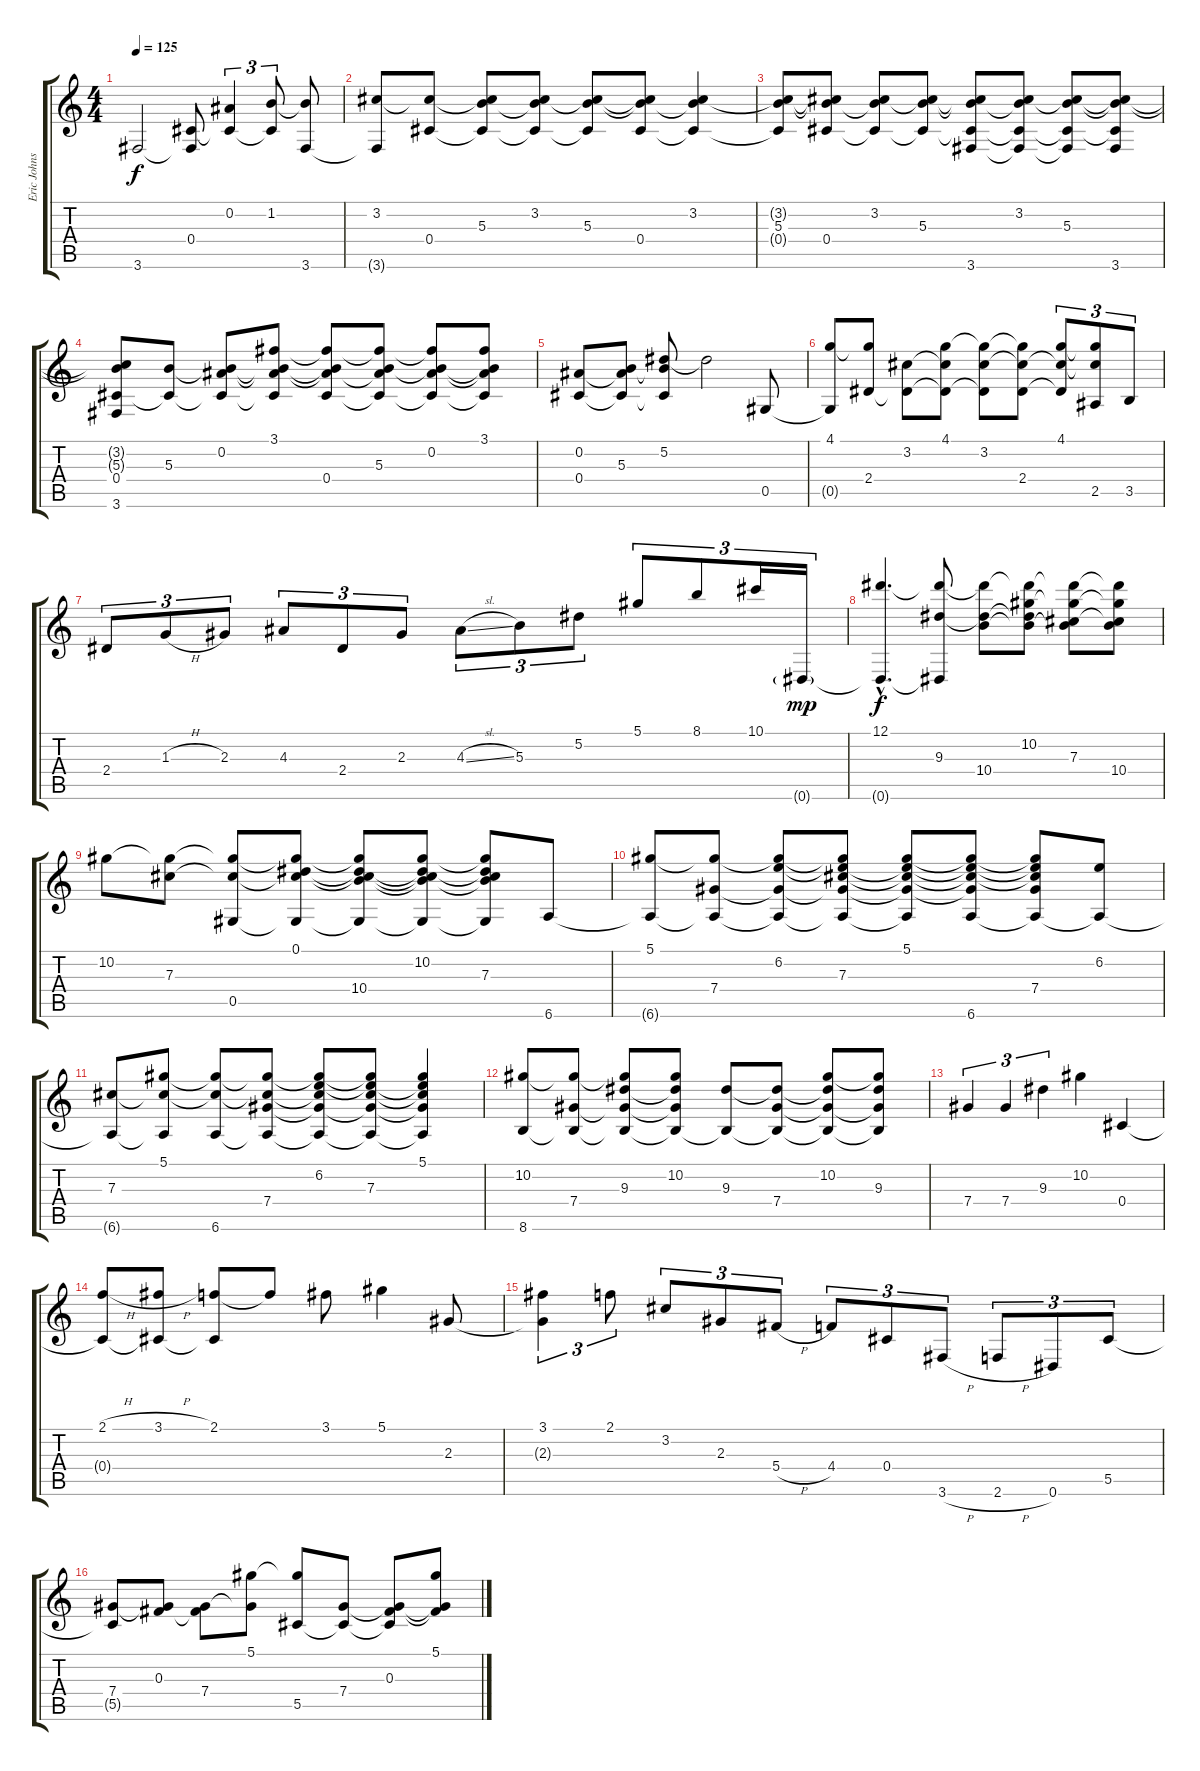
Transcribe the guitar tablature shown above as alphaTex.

\track ("Eric Johnson" "Eric Johns") {instrument acousticguitarnylon}
\staff {score tabs}
\tuning (Eb4 Bb3 Gb3 Db3 Ab2 Eb2) {hide}
\ts (4 4)
\tempo 125
\clef g2
\ks c
3.6.2{dy f} (0.4 3.6{t}).8 (0.2 0.4{t}).4{tu (3 2)} (1.2 0.4{t}).8{tu (3 2)} (1.2{t} 3.6).8 |
(3.2 3.6{t}).8 (3.2{t} 0.4).8 (3.2{t} 5.3 0.4{t}).8 (3.2 5.3{t} 0.4{t}).8 (3.2{t} 5.3 0.4{t}).8 (3.2{t} 5.3{t} 0.4).8 (3.2 5.3{t} 0.4{t}).4 |
(3.2{t} 5.3 0.4{t}).8 (3.2{t} 5.3{t} 0.4).8 (3.2 5.3{t} 0.4{t}).8 (3.2{t} 5.3 0.4{t}).8 (3.2{t} 5.3{t} 0.4{t} 3.6).8 (3.2 5.3{t} 0.4{t} 3.6{t}).8 (3.2{t} 5.3 0.4{t} 3.6{t}).8 (3.2{t} 5.3{t} 0.4{t} 3.6).8 |
(3.2{t} 5.3{t} 0.4 3.6).8 (5.3 0.4{t}).8 (0.2 5.3{t} 0.4{t}).8 (3.1 0.2{t} 5.3{t} 0.4{t}).8 (3.1{t} 0.2{t} 5.3{t} 0.4).8 (3.1{t} 0.2{t} 5.3 0.4{t}).8 (3.1{t} 0.2 5.3{t} 0.4{t}).8 (3.1 0.2{t} 5.3{t} 0.4{t}).8 |
(0.2 0.4).8 (0.2{t} 5.3 0.4{t}).8 (5.2 5.3{t} 0.4{t}).8 5.2{t}.2 0.5.8 |
(4.1 0.5{t}).8 (4.1{t} 2.4).8 (3.2 2.4{t}).8 (4.1 3.2{t} 2.4{t}).8 (4.1{t} 3.2 2.4{t}).8 (4.1{t} 3.2{t} 2.4).8 (4.1 3.2{t} 2.4{t}).8{tu (3 2)} (4.1{t} 3.2{t} 2.5).8{tu (3 2)} 3.5.8{tu (3 2)} |
2.4.8{tu (3 2)} 1.3{h}.8{tu (3 2)} 2.3.8{tu (3 2)} 4.3.8{tu (3 2)} 2.4.8{tu (3 2)} 2.3.8{tu (3 2)} 4.3{sl}.8{tu (3 2)} 5.3.8{tu (3 2)} 5.2.8{tu (3 2)} 5.1.8{tu (3 2)} 8.1.8{tu (3 2)} 10.1.16{tu (3 2)} 0.6{g}.16{tu (3 2) dy mp} |
(12.1{hac} 0.6{hac t}).4{d dy f} (12.1{t} 9.3 0.6{t}).8 (12.1{t} 9.3{t} 10.4).8 (12.1{t} 10.2 9.3{t} 10.4{t}).8 (12.1{t} 10.2{t} 7.3 10.4{t}).8 (12.1{t} 10.2{t} 7.3{t} 10.4).8 |
10.2.8 (10.2{t} 7.3).8 (10.2{t} 7.3{t} 0.5).8 (0.1 10.2{t} 7.3{t} 0.5{t}).8 (0.1{t} 10.2{t} 7.3{t} 10.4 0.5{t}).8 (0.1{t} 10.2 7.3{t} 10.4{t} 0.5{t}).8 (0.1{t} 10.2{t} 7.3 10.4{t} 0.5{t}).8 6.6.8 |
(5.1 6.6{t}).8 (5.1{t} 7.4 6.6{t}).8 (5.1{t} 6.2 7.4{t} 6.6{t}).8 (5.1{t} 6.2{t} 7.3 7.4{t} 6.6{t}).8 (5.1 6.2{t} 7.3{t} 7.4{t} 6.6{t}).8 (5.1{t} 6.2{t} 7.3{t} 7.4{t} 6.6).8 (5.1{t} 6.2{t} 7.3{t} 7.4 6.6{t}).8 (6.2 6.6{t}).8 |
(7.3 6.6{t}).8 (5.1 7.3{t} 6.6{t}).8 (5.1{t} 7.3{t} 6.6).8 (5.1{t} 7.3{t} 7.4 6.6{t}).8 (5.1{t} 6.2 7.3{t} 7.4{t} 6.6{t}).8 (5.1{t} 6.2{t} 7.3 7.4{t} 6.6{t}).8 (5.1 6.2{t} 7.3{t} 7.4{t} 6.6{t}).4 |
(10.2 8.6).8 (10.2{t} 7.4 8.6{t}).8 (10.2{t} 9.3 7.4{t} 8.6{t}).8 (10.2 9.3{t} 7.4{t} 8.6{t}).8 (9.3 8.6{t}).8 (9.3{t} 7.4 8.6{t}).8 (10.2 9.3{t} 7.4{t} 8.6{t}).8 (10.2{t} 9.3 7.4{t} 8.6{t}).8 |
7.4.4{tu (3 2)} 7.4.4{tu (3 2)} 9.3.4{tu (3 2)} 10.2.4 0.4.4 |
(2.1{h} 0.4{t}).8 (3.1{h} 0.4{t}).8 (2.1 0.4{t}).8 2.1{t}.8 3.1.8 5.1.4 2.3.8 |
(3.1 2.3{t}).4{tu (3 2)} 2.1.8{tu (3 2)} 3.2.8{tu (3 2)} 2.3.8{tu (3 2)} 5.4{h}.8{tu (3 2)} 4.4.8{tu (3 2)} 0.4.8{tu (3 2)} 3.6{h}.8{tu (3 2)} 2.6{h}.8{tu (3 2)} 0.6.8{tu (3 2)} 5.5.8{tu (3 2)} |
(7.4 5.5{t}).8 (0.3 7.4{t}).8 (0.3{t} 7.4).8 (5.1 7.4{t}).8 (5.1{t} 5.5).8 (7.4 5.5{t}).8 (0.3 7.4{t} 5.5{t}).8 (5.1 0.3{t} 7.4{t}).8
